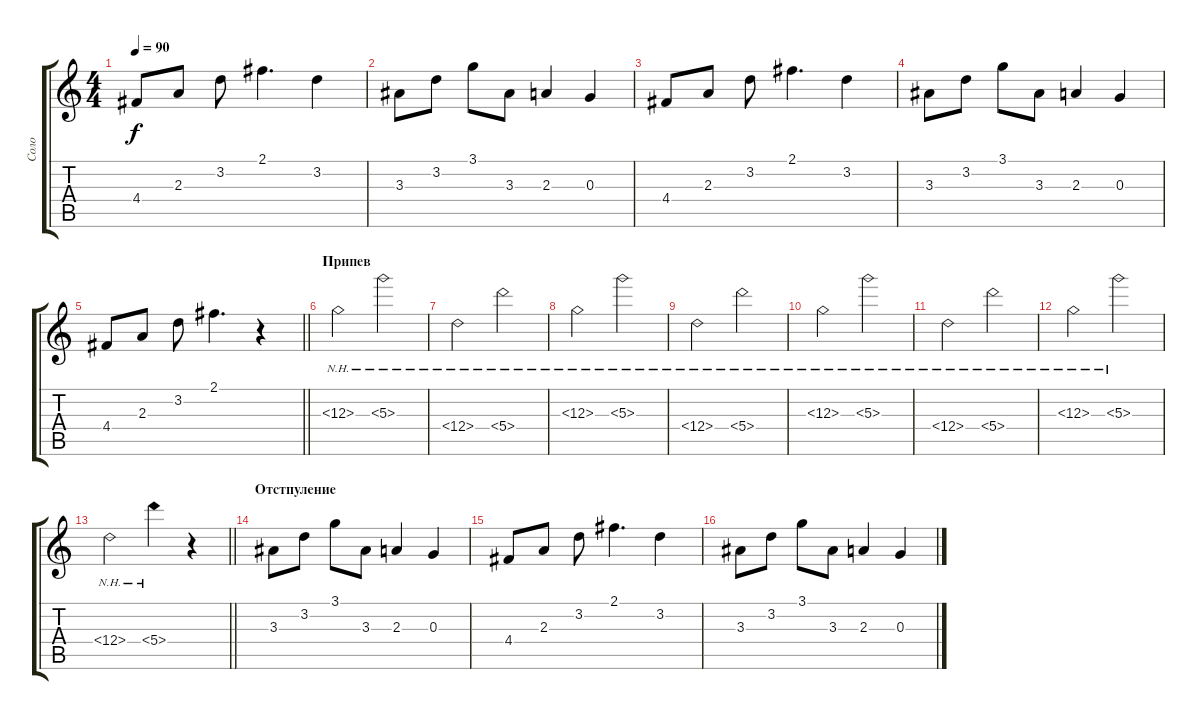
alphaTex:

\track ("Соло" "Соло") {instrument electricguitarjazz}
\staff {score tabs}
\tuning (E4 B3 G3 D3 A2 E2) {hide}
\ts (4 4)
\tempo 90
\clef g2
\ks c
4.4.8{dy f} 2.3.8 3.2.8 2.1.4{d} 3.2.4 |
3.3.8 3.2.8 3.1.8 3.3.8 2.3.4 0.3.4 |
4.4.8 2.3.8 3.2.8 2.1.4{d} 3.2.4 |
3.3.8 3.2.8 3.1.8 3.3.8 2.3.4 0.3.4 |
\barLineRight lightlight
4.4.8 2.3.8 3.2.8 2.1.4{d} r.4 |
\section ("" "Припев")
12.3{nh}.2 5.3{nh}.2 |
12.4{nh}.2 5.4{nh}.2 |
12.3{nh}.2 5.3{nh}.2 |
12.4{nh}.2 5.4{nh}.2 |
12.3{nh}.2 5.3{nh}.2 |
12.4{nh}.2 5.4{nh}.2 |
12.3{nh}.2 5.3{nh}.2 |
\barLineRight lightlight
12.4{nh}.2 5.4{nh}.4 r.4 |
\section ("" "Отстпуление")
3.3.8{volume 4} 3.2.8 3.1.8 3.3.8 2.3.4 0.3.4 |
4.4.8 2.3.8 3.2.8 2.1.4{d} 3.2.4 |
3.3.8 3.2.8 3.1.8 3.3.8 2.3.4 0.3.4
